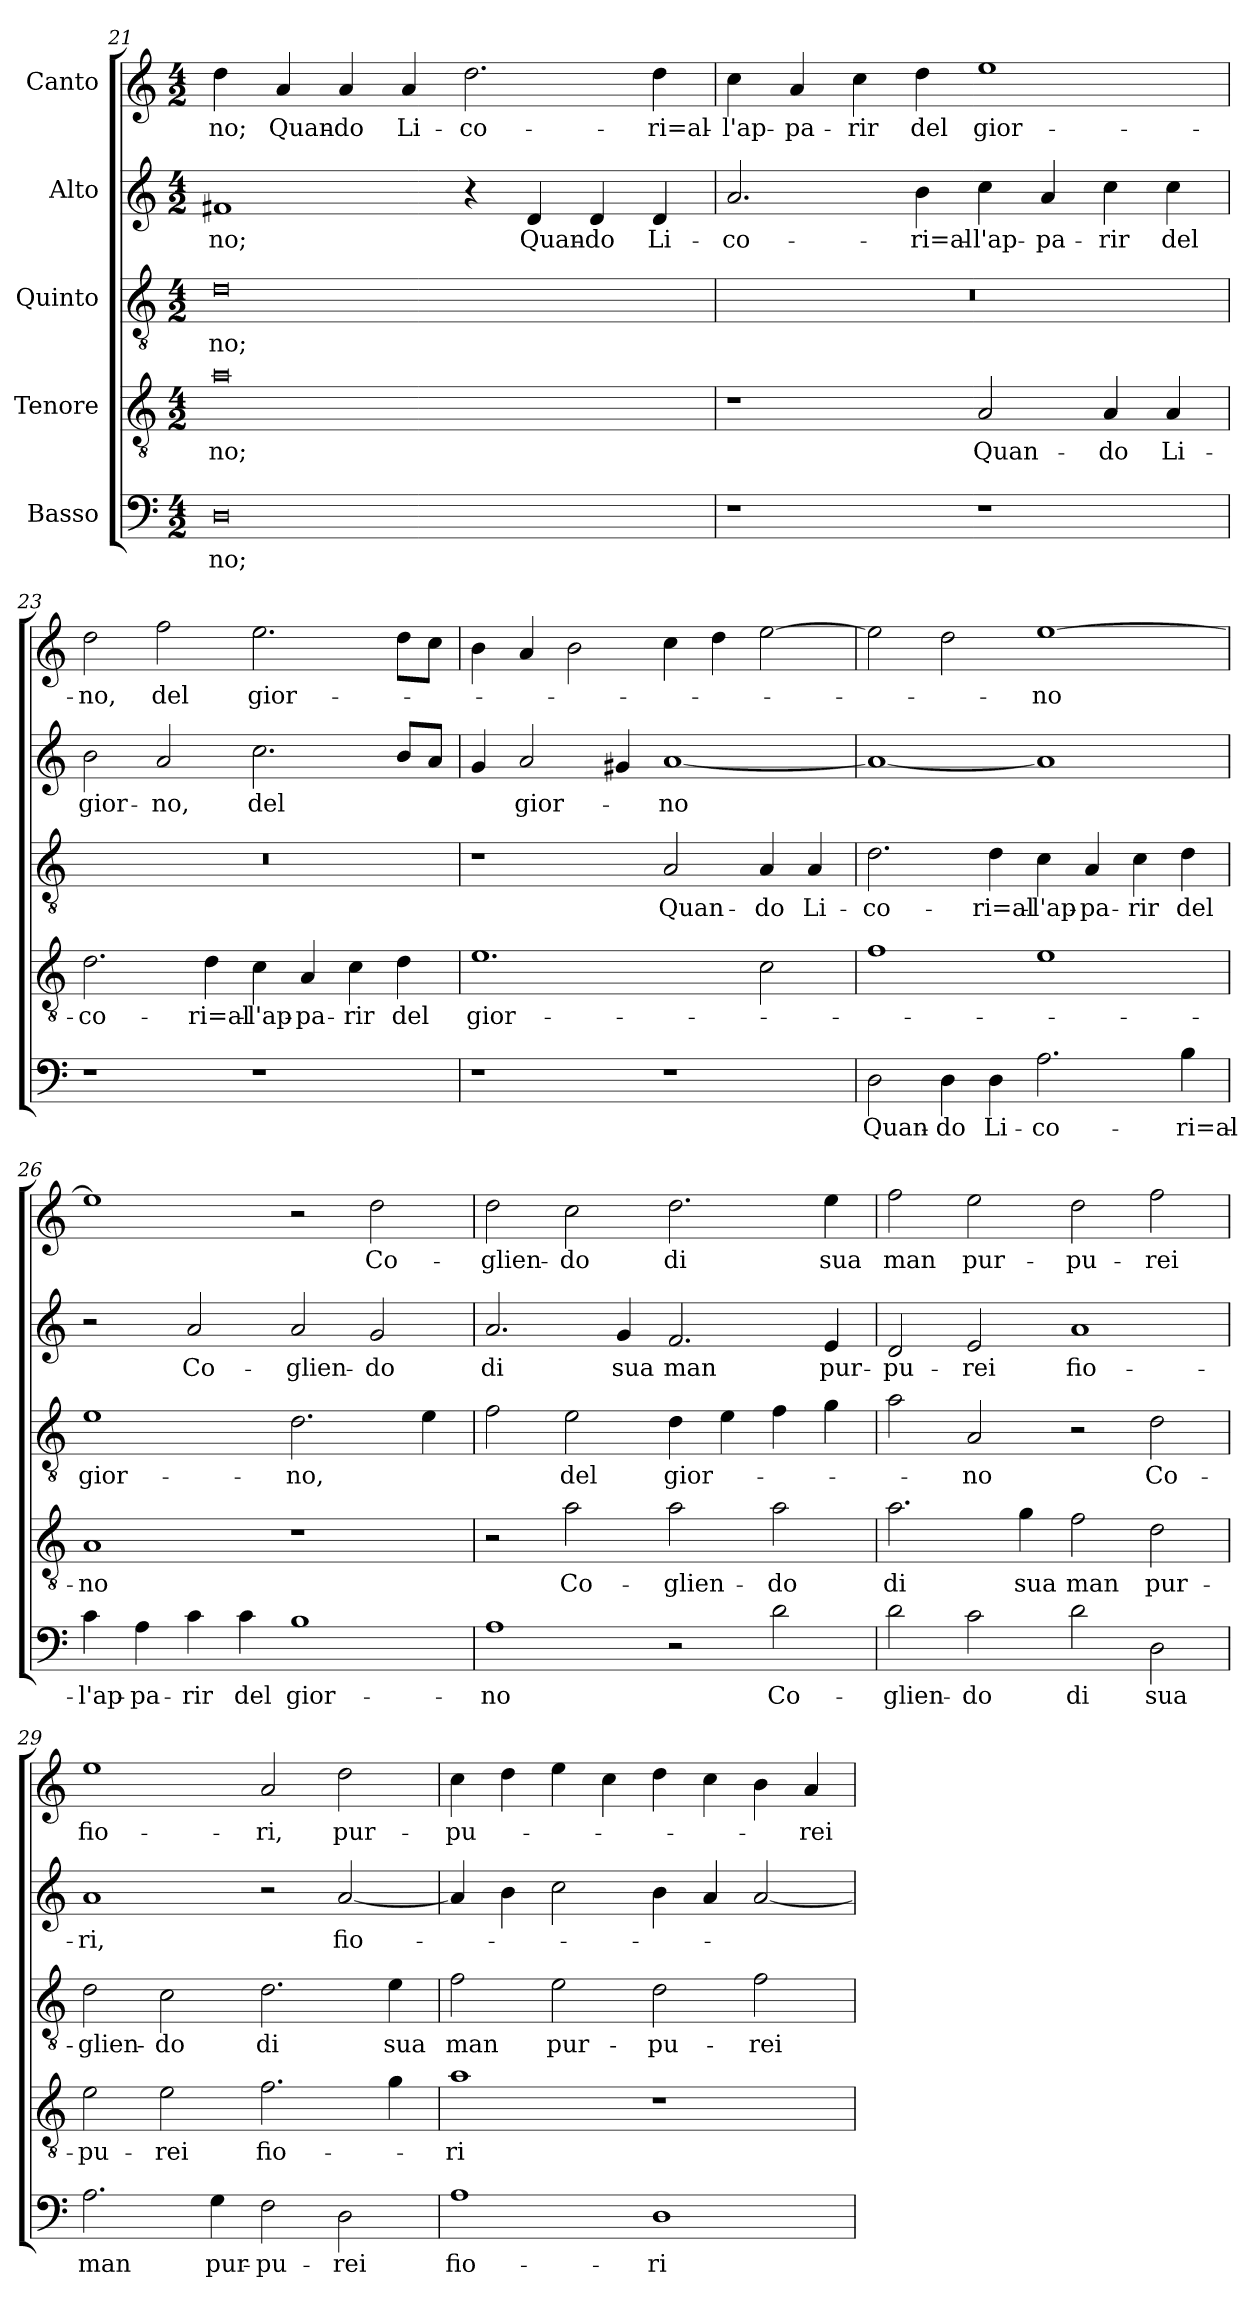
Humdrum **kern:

**kern	**text	**kern	**text	**kern	**text	**kern	**text	**kern	**text
*part5	*part5	*part4	*part4	*part3	*part3	*part2	*part2	*part1	*part1
*staff5	*staff5	*staff4	*staff4	*staff3	*staff3	*staff2	*staff2	*staff1	*staff1
*I"Basso	*	*I"Tenore	*	*I"Quinto	*	*I"Alto	*	*I"Canto	*
*clefF4	*	*clefGv2	*	*clefGv2	*	*clefG2	*	*clefG2	*
*	*	*ITrd7c12	*	*ITrd7c12	*	*	*	*	*
*k[]	*	*k[]	*	*k[]	*	*k[]	*	*k[]	*
*C:	*	*C:	*	*C:	*	*C:	*	*C:	*
*M4/2	*	*M4/2	*	*M4/2	*	*M4/2	*	*M4/2	*
=21	=21	=21	=21	=21	=21	=21	=21	=21	=21
0D\	-no;	0A\	-no;	0D\	-no;	1f#X/	-no;	4dd\	-no;
.	.	.	.	.	.	.	.	4a/	Quan-
.	.	.	.	.	.	.	.	4a/	-do
.	.	.	.	.	.	.	.	4a/	Li-
.	.	.	.	.	.	4r	.	2.dd\	-co-
.	.	.	.	.	.	4d/	Quan-	.	.
.	.	.	.	.	.	4d/	-do	.	.
.	.	.	.	.	.	4d/	Li-	4dd\	-ri=al-
=22	=22	=22	=22	=22	=22	=22	=22	=22	=22
1r	.	1r	.	0r	.	2.a/	-co-	4cc\	-l'ap-
.	.	.	.	.	.	.	.	4a/	-pa-
.	.	.	.	.	.	.	.	4cc\	-rir
.	.	.	.	.	.	4b\	-ri=al-	4dd\	del
1r	.	2AA/	Quan-	.	.	4cc\	-l'ap-	1ee\	gior-
.	.	.	.	.	.	4a/	-pa-	.	.
.	.	4AA/	-do	.	.	4cc\	-rir	.	.
.	.	4AA/	Li-	.	.	4cc\	del	.	.
=23	=23	=23	=23	=23	=23	=23	=23	=23	=23
1r	.	2.D\	-co-	0r	.	2b\	gior-	2dd\	-no,
.	.	.	.	.	.	2a/	-no,	2ff\	del
.	.	4D\	-ri=al-	.	.	.	.	.	.
1r	.	4C\	-l'ap-	.	.	2.cc\	del	2.ee\	gior-
.	.	4AA/	-pa-	.	.	.	.	.	.
.	.	4C\	-rir	.	.	.	.	.	.
.	.	4D\	del	.	.	8b/L	.	8dd\L	.
.	.	.	.	.	.	8a/J	.	8cc\J	.
=24	=24	=24	=24	=24	=24	=24	=24	=24	=24
1r	.	1.E\	gior-	1r	.	4g/	.	4b\	.
.	.	.	.	.	.	2a/	gior-	4a/	.
.	.	.	.	.	.	.	.	2b\	.
.	.	.	.	.	.	4g#/	.	.	.
1r	.	.	.	2AA/	Quan-	[1a/	-no	4cc\	.
.	.	.	.	.	.	.	.	4dd\	.
.	.	2C\	.	4AA/	-do	.	.	[2ee\	.
.	.	.	.	4AA/	Li-	.	.	.	.
=25	=25	=25	=25	=25	=25	=25	=25	=25	=25
2D\	Quan-	1F\	.	2.D\	-co-	1a/_	.	2ee\]	.
4D\	-do	.	.	.	.	.	.	2dd\	.
4D\	Li-	.	.	4D\	-ri=al-	.	.	.	.
2.A\	-co-	1E\	.	4C\	-l'ap-	1a/]	.	[1ee\	-no
.	.	.	.	4AA/	-pa-	.	.	.	.
.	.	.	.	4C\	-rir	.	.	.	.
4B\	-ri=al-	.	.	4D\	del	.	.	.	.
=26	=26	=26	=26	=26	=26	=26	=26	=26	=26
4c\	-l'ap-	1AA/	-no	1E\	gior-	2r	.	1ee\]	.
4A\	-pa-	.	.	.	.	.	.	.	.
4c\	-rir	.	.	.	.	2a/	Co-	.	.
4c\	del	.	.	.	.	.	.	.	.
1B\	gior-	1r	.	2.D\	-no,	2a/	-glien-	2r	.
.	.	.	.	.	.	2g/	-do	2dd\	Co-
.	.	.	.	4E\	.	.	.	.	.
=27	=27	=27	=27	=27	=27	=27	=27	=27	=27
1A\	-no	2r	.	2F\	.	2.a/	di	2dd\	-glien-
.	.	2A\	Co-	2E\	del	.	.	2cc\	-do
.	.	.	.	.	.	4g/	sua	.	.
2r	.	2A\	-glien-	4D\	gior-	2.f/	man	2.dd\	di
.	.	.	.	4E\	.	.	.	.	.
2d\	Co-	2A\	-do	4F\	.	.	.	.	.
.	.	.	.	4G\	.	4e/	pur-	4ee\	sua
=28	=28	=28	=28	=28	=28	=28	=28	=28	=28
2d\	-glien-	2.A\	di	2A\	.	2d/	-pu-	2ff\	man
2c\	-do	.	.	2AA/	-no	2e/	-rei	2ee\	pur-
.	.	4G\	sua	.	.	.	.	.	.
2d\	di	2F\	man	2r	.	1a/	fio-	2dd\	-pu-
2D\	sua	2D\	pur-	2D\	Co-	.	.	2ff\	-rei
=29	=29	=29	=29	=29	=29	=29	=29	=29	=29
2.A\	man	2E\	-pu-	2D\	-glien-	1a/	-ri,	1ee\	fio-
.	.	2E\	-rei	2C\	-do	.	.	.	.
4G\	pur-	.	.	.	.	.	.	.	.
2F\	-pu-	2.F\	fio-	2.D\	di	2r	.	2a/	-ri,
2D\	-rei	.	.	.	.	[2a/	fio-	2dd\	pur-
.	.	4G\	.	4E\	sua	.	.	.	.
=30	=30	=30	=30	=30	=30	=30	=30	=30	=30
1A\	fio-	1A\	-ri	2F\	man	4a/]	.	4cc\	-pu-
.	.	.	.	.	.	4b\	.	4dd\	.
.	.	.	.	2E\	pur-	2cc\	.	4ee\	.
.	.	.	.	.	.	.	.	4cc\	.
1D\	-ri	1r	.	2D\	-pu-	4b\	.	4dd\	.
.	.	.	.	.	.	4a/	.	4cc\	.
.	.	.	.	2F\	-rei	[2a/	.	4b\	.
.	.	.	.	.	.	.	.	4a/	-rei
=	=	=	=	=	=	=	=	=	=
*-	*-	*-	*-	*-	*-	*-	*-	*-	*-
